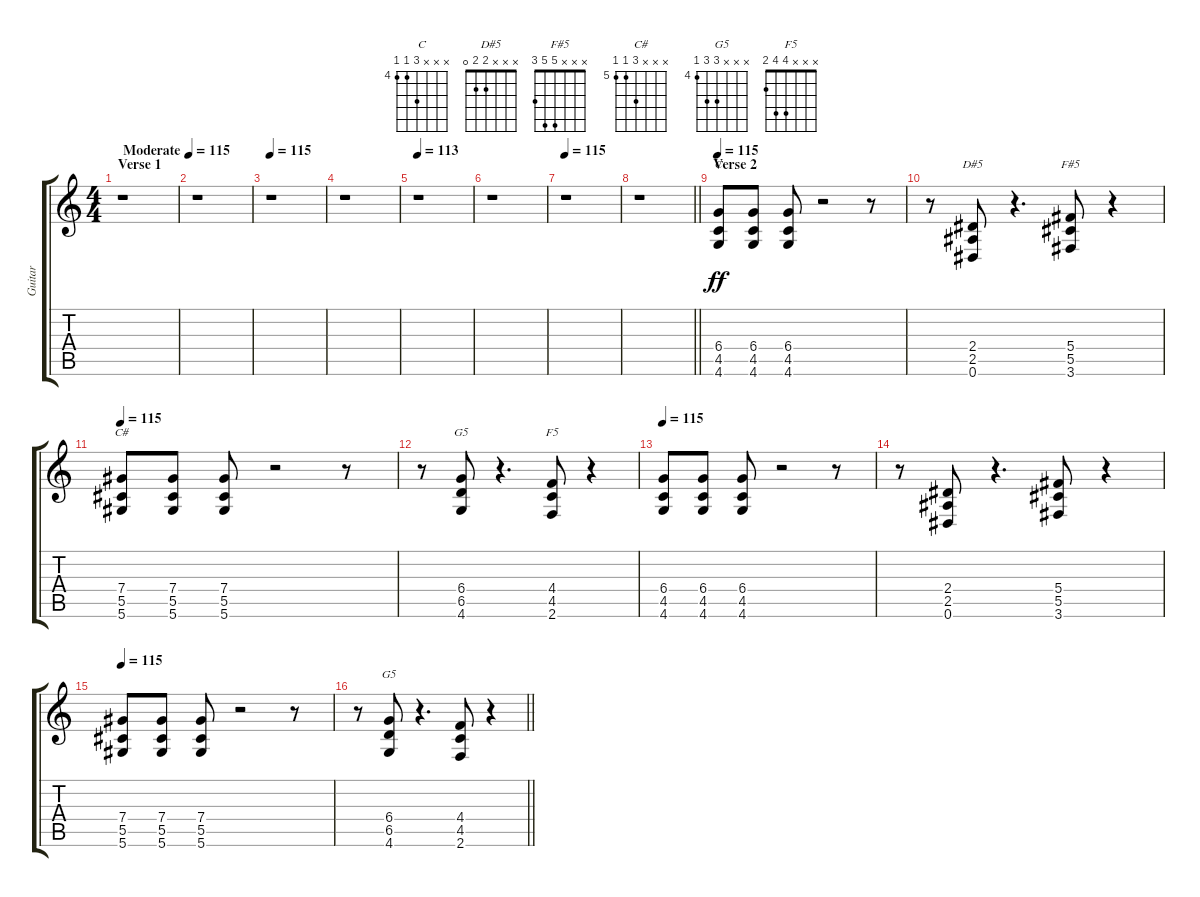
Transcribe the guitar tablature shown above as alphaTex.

\track ("Guitar" "Guitar") {instrument distortionguitar}
\staff {score tabs}
\tuning (Eb4 Bb3 Gb3 Db3 Ab2 Eb2) {hide}
\chord ("C" x x x 6 4 4) {firstfret 4}
\chord ("D#5" x x x 2 2 0)
\chord ("F#5" x x x 5 5 3)
\chord ("C#" x x x 7 5 5) {firstfret 5}
\chord ("G5" x x x 6 6 4) {firstfret 4 barre 6}
\chord ("F5" x x x 4 4 2)
\chord ("G5" x x x 6 6 4) {firstfret 4}
\ts (4 4)
\section ("" "Verse 1")
\tempo (115 "Moderate")
\clef g2
\ks c
r.1{dy ff instrument distortionguitar} |
r.1 |
\tempo 115
r.1 |
r.1 |
\tempo 113
r.1 |
r.1 |
\tempo 115
r.1 |
\barLineRight lightlight
r.1 |
\section ("" "Verse 2")
\tempo 115
(6.4 4.5 4.6).8{ch "C"} (6.4 4.5 4.6).8 (6.4 4.5 4.6).8 r.2 r.8 |
r.8 (2.4 2.5 0.6).8{ch "D#5"} r.4{d} (5.4 5.5 3.6).8{ch "F#5"} r.4 |
\tempo 115
(7.4 5.5 5.6).8{ch "C#"} (7.4 5.5 5.6).8 (7.4 5.5 5.6).8 r.2 r.8 |
r.8 (6.4 6.5 4.6).8{ch "G5"} r.4{d} (4.4 4.5 2.6).8{ch "F5"} r.4 |
\tempo 115
(6.4 4.5 4.6).8 (6.4 4.5 4.6).8 (6.4 4.5 4.6).8 r.2 r.8 |
r.8 (2.4 2.5 0.6).8 r.4{d} (5.4 5.5 3.6).8 r.4 |
\tempo 115
(7.4 5.5 5.6).8 (7.4 5.5 5.6).8 (7.4 5.5 5.6).8 r.2 r.8 |
\barLineRight lightlight
r.8 (6.4 6.5 4.6).8{ch "G5"} r.4{d} (4.4 4.5 2.6).8 r.4
